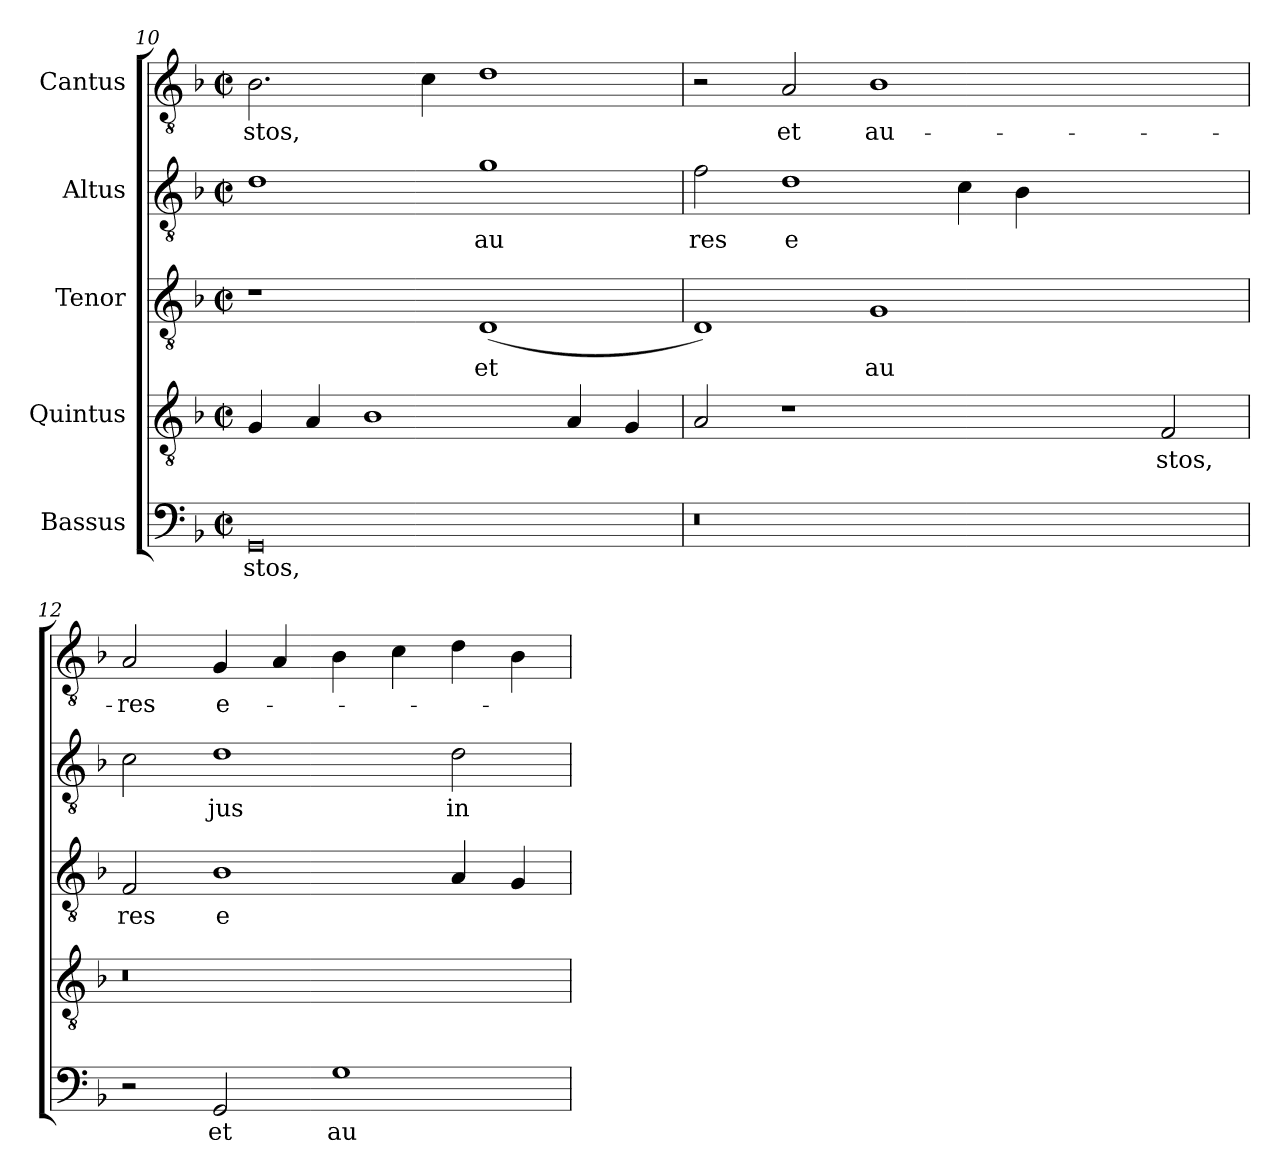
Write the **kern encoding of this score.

**kern	**text	**kern	**text	**kern	**text	**kern	**text	**kern	**text
*part5	*part5	*part4	*part4	*part3	*part3	*part2	*part2	*part1	*part1
*staff5	*staff5	*staff4	*staff4	*staff3	*staff3	*staff2	*staff2	*staff1	*staff1
*I"Bassus	*	*I"Quintus	*	*I"Tenor	*	*I"Altus	*	*I"Cantus	*
*clefF4	*	*clefGv2	*	*clefGv2	*	*clefGv2	*	*clefGv2	*
*k[b-]	*	*k[b-]	*	*k[b-]	*	*k[b-]	*	*k[b-]	*
*F:	*	*F:	*	*F:	*	*F:	*	*F:	*
*M2/2	*	*M2/2	*	*M2/2	*	*M2/2	*	*M2/2	*
*met(c|)	*	*met(c|)	*	*met(c|)	*	*met(c|)	*	*met(c|)	*
=10	=10	=10	=10	=10	=10	=10	=10	=10	=10
!	!LO:LY:b:cj	!	!	!	!	!	!	!	!LO:LY:b
0GG	stos,	4G/	.	1r	.	1d	.	2.B-\	-stos,
.	.	4A/	.	.	.	.	.	.	.
.	.	1B-	.	.	.	.	.	.	.
.	.	.	.	.	.	.	.	4c\	.
!	!	!	!	!	!LO:LY:b:cj	!	!LO:LY:b:cj	!	!
.	.	.	.	(>1D	et	1g	au	1d	.
.	.	4A/	.	.	.	.	.	.	.
.	.	4G/	.	.	.	.	.	.	.
!!LO:LB:g=z
=11	=11	=11	=11	=11	=11	=11	=11	=11	=11
!	!	!	!	!	!	!	!LO:LY:b:cj	!	!
0r	.	2A/	.	1D)	.	2f\	res	2r	.
!	!	!LO:N:vis=1	!	!	!	!	!LO:LY:b:rj	!	!LO:LY:b:cj
.	.	0r	.	.	.	1d	e	2A/	et
!	!	!	!	!	!LO:LY:b:cj	!	!	!	!LO:LY:b:cj
.	.	.	.	1G	au	.	.	1B-	au-
.	.	.	.	.	.	4c\	.	.	.
.	.	.	.	.	.	4B-\	.	.	.
1ryy	.	.	.	1ryy	.	1ryy	.	1ryy	.
!	!	!	!LO:LY:b:cj	!	!	!	!	!	!
.	.	2F/	stos,	.	.	.	.	.	.
=12	=12	=12	=12	=12	=12	=12	=12	=12	=12
!	!	!	!	!	!LO:LY:b:cj	!	!	!	!LO:LY:b:cj
2r	.	0r	.	2F/	res	2c\	.	2A/	-res
!	!LO:LY:b:cj	!	!	!	!LO:LY:b:rj	!	!LO:LY:b:cj	!	!LO:LY:b:cj
2GG/	et	.	.	1B-	e	1d	jus	4G/	e-
.	.	.	.	.	.	.	.	4A/	.
!	!LO:LY:b:cj	!	!	!	!	!	!	!	!
1G	au	.	.	.	.	.	.	4B-\	.
.	.	.	.	.	.	.	.	4c\	.
!	!	!	!	!	!	!	!LO:LY:b:cj	!	!
.	.	.	.	4A/	.	2d\	in	4d\	.
.	.	.	.	4G/	.	.	.	4B-\	.
=	=	=	=	=	=	=	=	=	=
*-	*-	*-	*-	*-	*-	*-	*-	*-	*-
